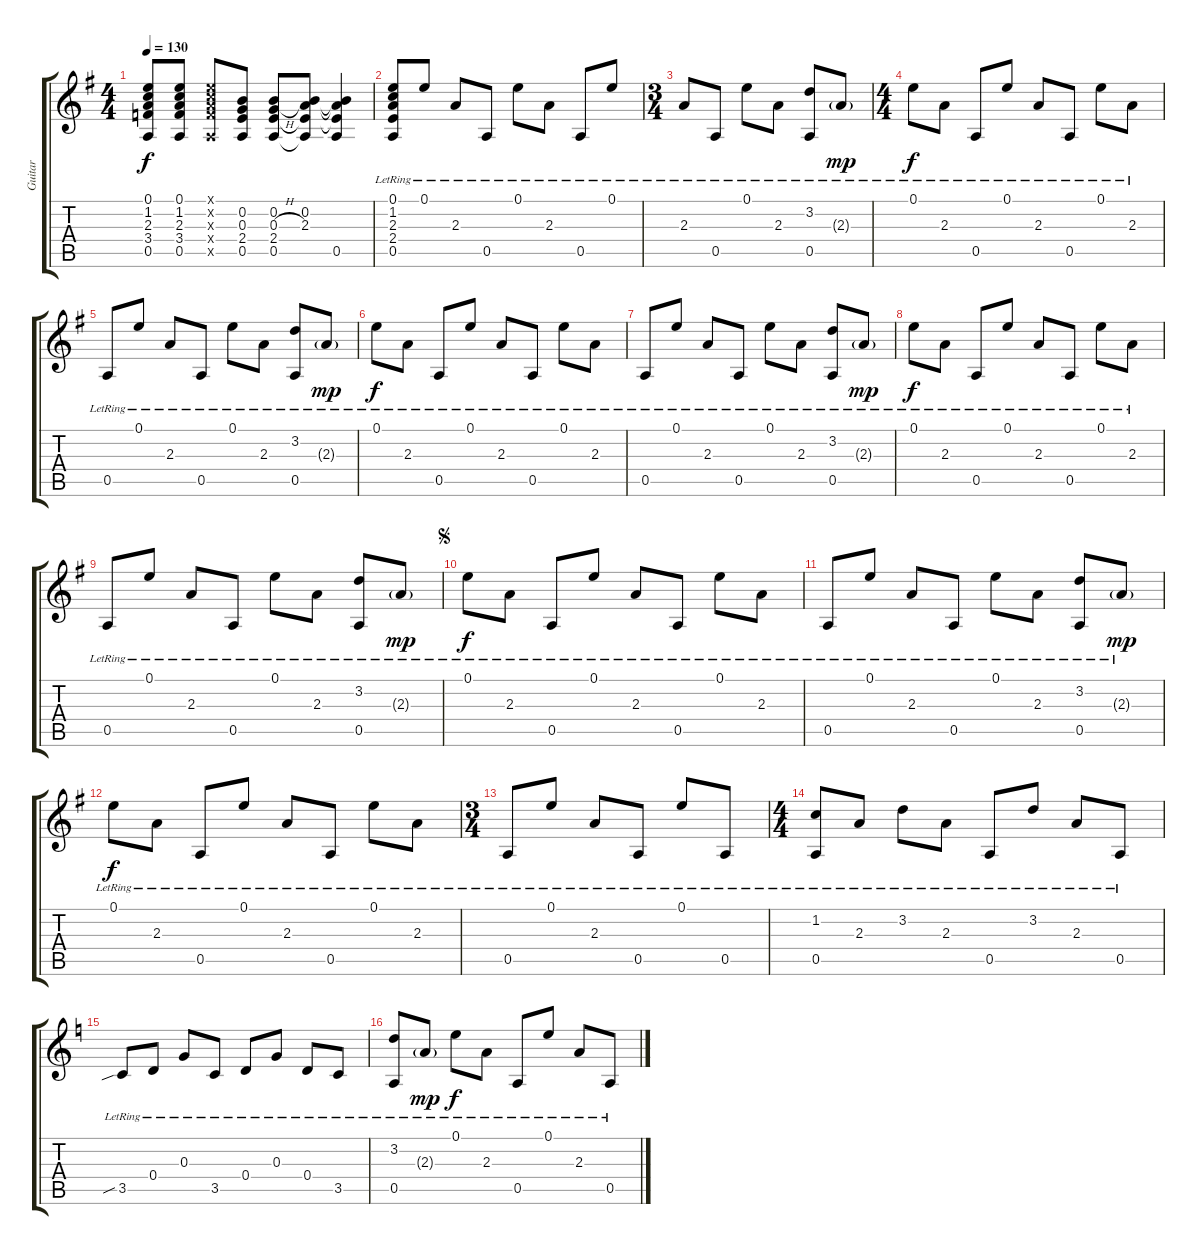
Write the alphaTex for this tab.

\track ("Guitar" "Guitar") {instrument acousticguitarsteel}
\staff {score tabs}
\tuning (E4 B3 G3 D3 A2 E2) {hide}
\ts (4 4)
\tempo 130
\clef g2
\ks g
(0.1 1.2 2.3 3.4 0.5).8{dy f} (0.1 1.2 2.3 3.4 0.5).8 (0.1{x} 1.2{x} 2.3{x} 3.4{x} 0.5{x}).8 (0.2 0.3 2.4 0.5).8 (0.2 0.3{h} 2.4 0.5).8 (0.2 2.3 2.4{t} 0.5{t}).8 (0.2{t} 2.3{t} 2.4{t} 0.5).4 |
(0.1{lr} 1.2{lr} 2.3{lr} 2.4{lr} 0.5{lr}).8 0.1{lr}.8 2.3{lr}.8 0.5{lr}.8 0.1{lr}.8 2.3{lr}.8 0.5{lr}.8 0.1{lr}.8 |
\ts (3 4)
2.3{lr}.8 0.5{lr}.8 0.1{lr}.8 2.3{lr}.8 (3.2{lr} 0.5{lr}).8 2.3{g lr}.8{dy mp} |
\ts (4 4)
0.1{lr}.8{dy f} 2.3{lr}.8 0.5{lr}.8 0.1{lr}.8 2.3{lr}.8 0.5{lr}.8 0.1{lr}.8 2.3{lr}.8 |
0.5{lr}.8 0.1{lr}.8 2.3{lr}.8 0.5{lr}.8 0.1{lr}.8 2.3{lr}.8 (3.2{lr} 0.5{lr}).8 2.3{g lr}.8{dy mp} |
0.1{lr}.8{dy f} 2.3{lr}.8 0.5{lr}.8 0.1{lr}.8 2.3{lr}.8 0.5{lr}.8 0.1{lr}.8 2.3{lr}.8 |
0.5{lr}.8 0.1{lr}.8 2.3{lr}.8 0.5{lr}.8 0.1{lr}.8 2.3{lr}.8 (3.2{lr} 0.5{lr}).8 2.3{g lr}.8{dy mp} |
0.1{lr}.8{dy f} 2.3{lr}.8 0.5{lr}.8 0.1{lr}.8 2.3{lr}.8 0.5{lr}.8 0.1{lr}.8 2.3{lr}.8 |
0.5{lr}.8 0.1{lr}.8 2.3{lr}.8 0.5{lr}.8 0.1{lr}.8 2.3{lr}.8 (3.2{lr} 0.5{lr}).8 2.3{g lr}.8{dy mp} |
\jump segno
0.1{lr}.8{dy f} 2.3{lr}.8 0.5{lr}.8 0.1{lr}.8 2.3{lr}.8 0.5{lr}.8 0.1{lr}.8 2.3{lr}.8 |
0.5{lr}.8 0.1{lr}.8 2.3{lr}.8 0.5{lr}.8 0.1{lr}.8 2.3{lr}.8 (3.2{lr} 0.5{lr}).8 2.3{g lr}.8{dy mp} |
0.1{lr}.8{dy f} 2.3{lr}.8 0.5{lr}.8 0.1{lr}.8 2.3{lr}.8 0.5{lr}.8 0.1{lr}.8 2.3{lr}.8 |
\ts (3 4)
0.5{lr}.8 0.1{lr}.8 2.3{lr}.8 0.5{lr}.8 0.1{lr}.8 0.5{lr}.8 |
\ts (4 4)
(1.2{lr} 0.5{lr}).8 2.3{lr}.8 3.2{lr}.8 2.3{lr}.8 0.5{lr}.8 3.2{lr}.8 2.3{lr}.8 0.5{lr}.8 |
\ks c
3.5{sib lr}.8 0.4{lr}.8 0.3{lr}.8 3.5{lr}.8 0.4{lr}.8 0.3{lr}.8 0.4{lr}.8 3.5{lr}.8 |
(3.2{lr} 0.5{lr}).8 2.3{g lr}.8{dy mp} 0.1{lr}.8{dy f} 2.3{lr}.8 0.5{lr}.8 0.1{lr}.8 2.3{lr}.8 0.5{lr}.8
